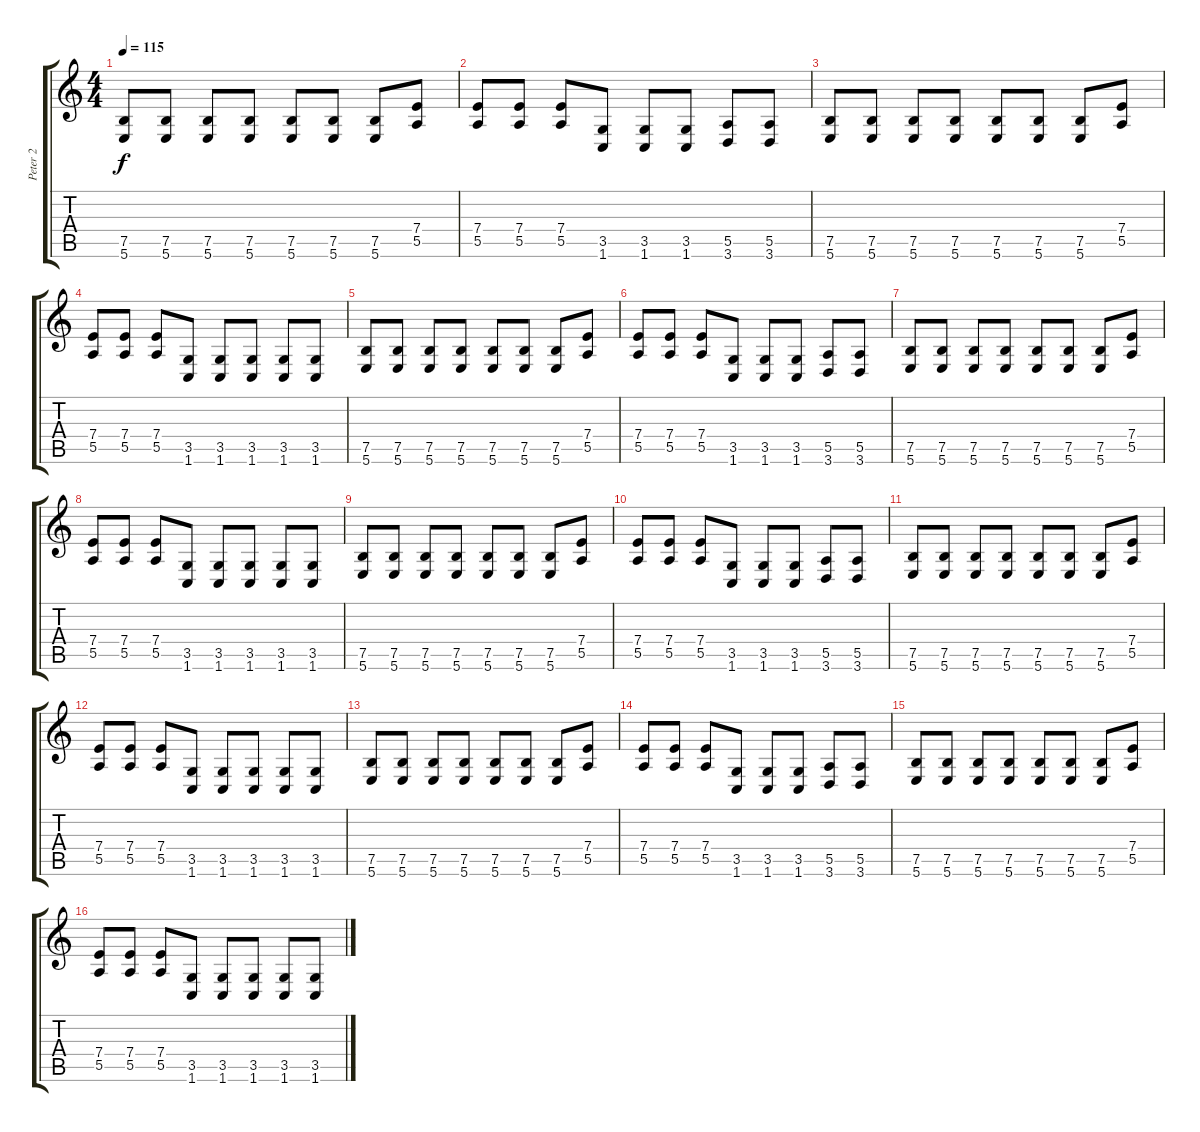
\track ("Peter 2" "Peter 2") {instrument distortionguitar}
\staff {score tabs}
\tuning (B3 Gb3 D3 A2 E2 B1) {hide}
\ts (4 4)
\tempo 115
\clef g2
\ks c
(7.5 5.6).8{dy f instrument distortionguitar} (7.5 5.6).8 (7.5 5.6).8 (7.5 5.6).8 (7.5 5.6).8 (7.5 5.6).8 (7.5 5.6).8 (7.4 5.5).8 |
(7.4 5.5).8 (7.4 5.5).8 (7.4 5.5).8 (3.5 1.6).8 (3.5 1.6).8 (3.5 1.6).8 (5.5 3.6).8 (5.5 3.6).8 |
(7.5 5.6).8 (7.5 5.6).8 (7.5 5.6).8 (7.5 5.6).8 (7.5 5.6).8 (7.5 5.6).8 (7.5 5.6).8 (7.4 5.5).8 |
(7.4 5.5).8 (7.4 5.5).8 (7.4 5.5).8 (3.5 1.6).8 (3.5 1.6).8 (3.5 1.6).8 (3.5 1.6).8 (3.5 1.6).8 |
(7.5 5.6).8 (7.5 5.6).8 (7.5 5.6).8 (7.5 5.6).8 (7.5 5.6).8 (7.5 5.6).8 (7.5 5.6).8 (7.4 5.5).8 |
(7.4 5.5).8 (7.4 5.5).8 (7.4 5.5).8 (3.5 1.6).8 (3.5 1.6).8 (3.5 1.6).8 (5.5 3.6).8 (5.5 3.6).8 |
(7.5 5.6).8 (7.5 5.6).8 (7.5 5.6).8 (7.5 5.6).8 (7.5 5.6).8 (7.5 5.6).8 (7.5 5.6).8 (7.4 5.5).8 |
(7.4 5.5).8 (7.4 5.5).8 (7.4 5.5).8 (3.5 1.6).8 (3.5 1.6).8 (3.5 1.6).8 (3.5 1.6).8 (3.5 1.6).8 |
(7.5 5.6).8 (7.5 5.6).8 (7.5 5.6).8 (7.5 5.6).8 (7.5 5.6).8 (7.5 5.6).8 (7.5 5.6).8 (7.4 5.5).8 |
(7.4 5.5).8 (7.4 5.5).8 (7.4 5.5).8 (3.5 1.6).8 (3.5 1.6).8 (3.5 1.6).8 (5.5 3.6).8 (5.5 3.6).8 |
(7.5 5.6).8 (7.5 5.6).8 (7.5 5.6).8 (7.5 5.6).8 (7.5 5.6).8 (7.5 5.6).8 (7.5 5.6).8 (7.4 5.5).8 |
(7.4 5.5).8 (7.4 5.5).8 (7.4 5.5).8 (3.5 1.6).8 (3.5 1.6).8 (3.5 1.6).8 (3.5 1.6).8 (3.5 1.6).8 |
(7.5 5.6).8 (7.5 5.6).8 (7.5 5.6).8 (7.5 5.6).8 (7.5 5.6).8 (7.5 5.6).8 (7.5 5.6).8 (7.4 5.5).8 |
(7.4 5.5).8 (7.4 5.5).8 (7.4 5.5).8 (3.5 1.6).8 (3.5 1.6).8 (3.5 1.6).8 (5.5 3.6).8 (5.5 3.6).8 |
(7.5 5.6).8 (7.5 5.6).8 (7.5 5.6).8 (7.5 5.6).8 (7.5 5.6).8 (7.5 5.6).8 (7.5 5.6).8 (7.4 5.5).8 |
(7.4 5.5).8 (7.4 5.5).8 (7.4 5.5).8 (3.5 1.6).8 (3.5 1.6).8 (3.5 1.6).8 (3.5 1.6).8 (3.5 1.6).8
